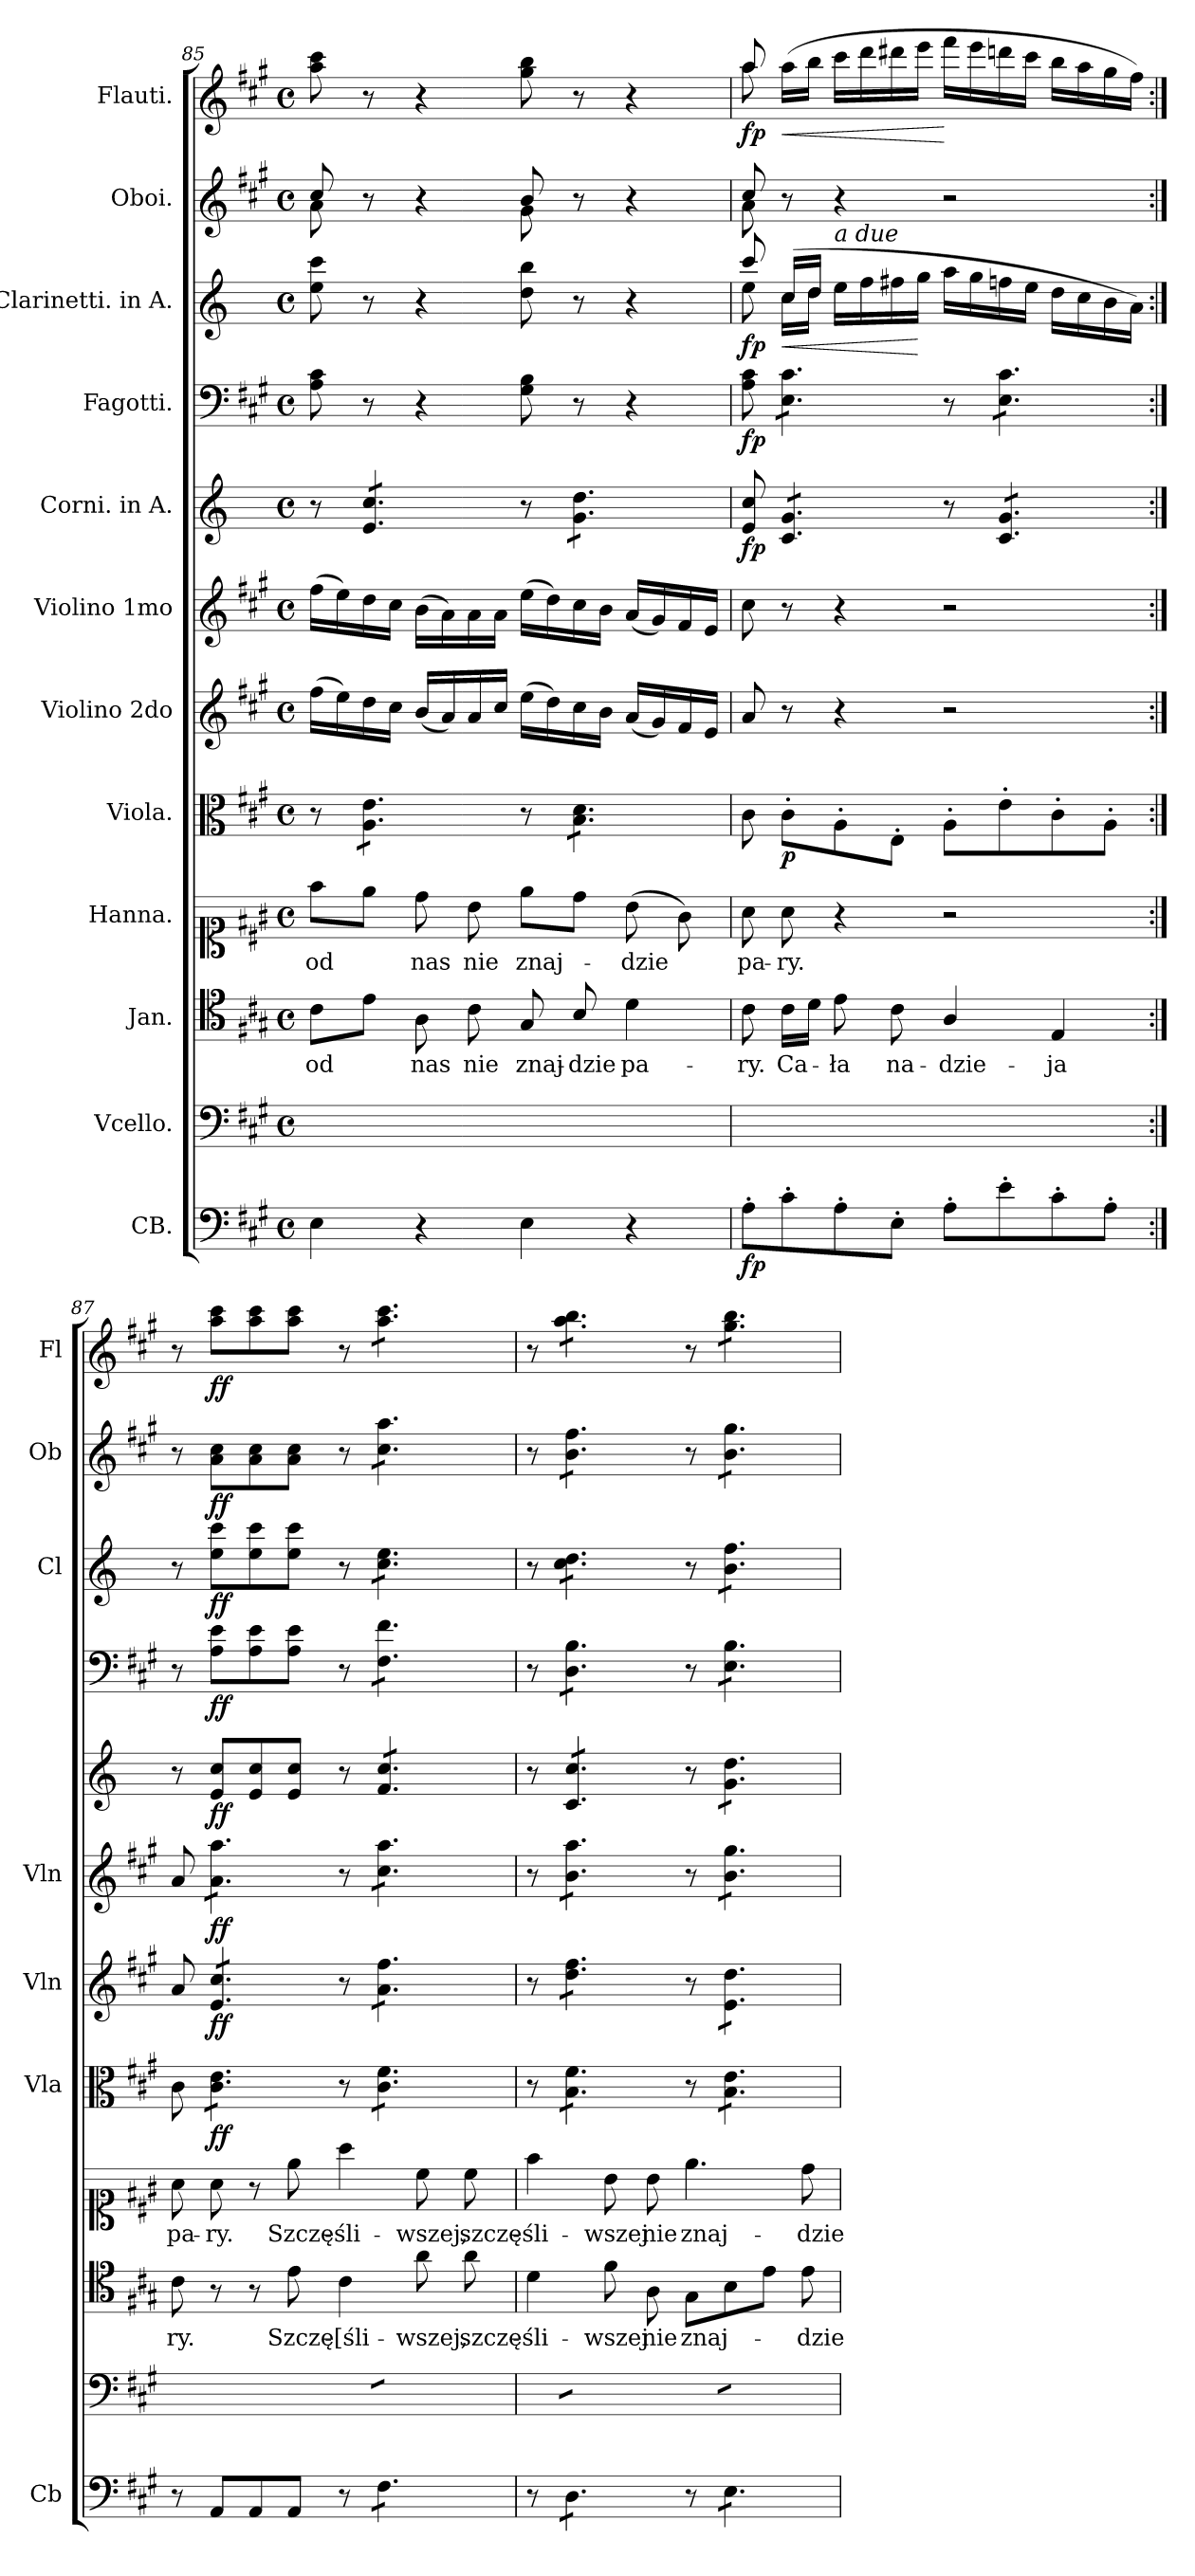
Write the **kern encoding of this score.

**kern	**dynam	**kern	**kern	**text	**kern	**text	**kern	**dynam	**kern	**dynam	**kern	**dynam	**kern	**dynam	**kern	**dynam	**kern	**dynam	**kern	**dynam	**kern	**dynam
*part12	*part12	*part11	*part10	*part10	*part9	*part9	*part8	*part8	*part7	*part7	*part6	*part6	*part5	*part5	*part4	*part4	*part3	*part3	*part2	*part2	*part1	*part1
*staff12	*staff12	*staff11	*staff10	*staff10	*staff9	*staff9	*staff8	*staff8	*staff7	*staff7	*staff6	*staff6	*staff5	*staff5	*staff4	*staff4	*staff3	*staff3	*staff2	*staff2	*staff1	*staff1
*I"CB.	*	*I"Vcello.	*I"Jan.	*	*I"Hanna.	*	*I"Viola.	*	*I"Violino 2do	*	*I"Violino 1mo	*	*I"Corni. in A.	*	*I"Fagotti.	*	*I"Clarinetti. in A.	*	*I"Oboi.	*	*I"Flauti.	*
*I'Cb	*	*	*	*	*	*	*I'Vla	*	*I'Vln	*	*I'Vln	*	*	*	*	*	*I'Cl	*	*I'Ob	*	*I'Fl	*
*clefF4	*	*clefF4	*clefC4	*	*clefC1	*	*clefC3	*	*clefG2	*	*clefG2	*	*clefG2	*	*clefF4	*	*clefG2	*	*clefG2	*	*clefG2	*
*ITrd8c12	*	*	*	*	*	*	*	*	*	*	*	*	*ITrd2c3	*	*	*	*ITrd2c3	*	*	*	*	*
*k[f#c#g#]	*	*k[f#c#g#]	*k[f#c#g#]	*	*k[f#c#g#]	*	*k[f#c#g#]	*	*k[f#c#g#]	*	*k[f#c#g#]	*	*k[f#c#g#]	*	*k[f#c#g#]	*	*k[f#c#g#]	*	*k[f#c#g#]	*	*k[f#c#g#]	*
*M4/4	*	*M4/4	*M4/4	*	*M4/4	*	*M4/4	*	*M4/4	*	*M4/4	*	*M4/4	*	*M4/4	*	*M4/4	*	*M4/4	*	*M4/4	*
*met(c)	*	*met(c)	*met(c)	*	*met(c)	*	*met(c)	*	*met(c)	*	*met(c)	*	*met(c)	*	*met(c)	*	*met(c)	*	*met(c)	*	*met(c)	*
=85	=85	=85	=85	=85	=85	=85	=85	=85	=85	=85	=85	=85	=85	=85	=85	=85	=85	=85	=85	=85	=85	=85
*	*	*	*	*	*	*	*	*	*	*	*	*	*	*	*	*	*	*	*^	*	*	*
4EE\	.	4E\yy	8c#\L	od	8ff#\L	od	8r	.	(16ff#\LL	.	(16ff#\LL	.	8r	.	8A\ 8c#\	.	8cc#\ 8aa\	.	8cc#/	8a\	.	8aa\ 8ccc#\	.
.	.	.	.	.	.	.	.	.	16ee\)	.	16ee\)	.	.	.	.	.	.	.	.	.	.	.	.
*	*	*	*	*	*	*	*tremolo	*	*	*	*	*	*	*	*	*	*	*	*	*	*	*	*
*	*	*	*	*	*	*	*	*	*	*	*	*	*tremolo	*	*	*	*	*	*	*	*	*	*
.	.	.	8e\J	.	8ee\J	.	8A\ 8e\L	.	16dd\	.	16dd\	.	8c#/ 8a/L	.	8r	.	8r	.	8r	8ryy	.	8r	.
.	.	.	.	.	.	.	.	.	16cc#\JJ	.	16cc#\JJ	.	.	.	.	.	.	.	.	.	.	.	.
4r	.	4ryy	8A\	nas	8dd\	nas	8A\ 8e\	.	(16b/LL	.	(16b\LL	.	8c#/ 8a/	.	4r	.	4r	.	4r	4ryy	.	4r	.
.	.	.	.	.	.	.	.	.	16a/)	.	16a\)	.	.	.	.	.	.	.	.	.	.	.	.
.	.	.	8c#\	nie	8b\	nie	8A\ 8e\J	.	16a/	.	16a\	.	8c#/ 8a/J	.	.	.	.	.	.	.	.	.	.
.	.	.	.	.	.	.	.	.	16cc#/JJ	.	16a\JJ	.	.	.	.	.	.	.	.	.	.	.	.
4EE\	.	4E\yy	8G#/	znaj-	8ee\L	znaj-	8r	.	(16ee\LL	.	(16ee\LL	.	8r	.	8G#\ 8B\	.	8b\ 8gg#\	.	8b/	8g#\	.	8gg#\ 8bb\	.
.	.	.	.	.	.	.	.	.	16dd\)	.	16dd\)	.	.	.	.	.	.	.	.	.	.	.	.
.	.	.	8B/	-dzie	8dd\J	.	8B\ 8d\L	.	16cc#\	.	16cc#\	.	8e\ 8b\L	.	8r	.	8r	.	8r	8ryy	.	8r	.
.	.	.	.	.	.	.	.	.	16b\JJ	.	16b\JJ	.	.	.	.	.	.	.	.	.	.	.	.
4r	.	4ryy	4d\	pa-	(8b\	-dzie	8B\ 8d\	.	(16a/LL	.	(16a/LL	.	8e\ 8b\	.	4r	.	4r	.	4r	4ryy	.	4r	.
.	.	.	.	.	.	.	.	.	16g#/)	.	16g#/)	.	.	.	.	.	.	.	.	.	.	.	.
.	.	.	.	.	8g#\)	.	8B\ 8d\J	.	16f#/	.	16f#/	.	8e\ 8b\J	.	.	.	.	.	.	.	.	.	.
*	*	*	*	*	*	*	*	*	*	*	*	*	*Xtremolo	*	*	*	*	*	*	*	*	*	*
*	*	*	*	*	*	*	*Xtremolo	*	*	*	*	*	*	*	*	*	*	*	*	*	*	*	*
.	.	.	.	.	.	.	.	.	16e/JJ	.	16e/JJ	.	.	.	.	.	.	.	.	.	.	.	.
=86	=86	=86	=86	=86	=86	=86	=86	=86	=86	=86	=86	=86	=86	=86	=86	=86	=86	=86	=86	=86	=86	=86	=86
*	*	*	*	*	*	*	*	*	*	*	*	*	*	*	*	*	*^	*	*	*	*	*^	*
!	!	!	!	!	!	!	!	!	!	!	!	!	!	!LO:DY:b	!	!LO:DY:b	!	!	!	!	!	!	!	!	!
8AA'\L	fp	8A'\Lyy	8c#\	-ry.	8a\	pa-	8c#\	.	8a/	.	8cc#\	.	8c#/ 8a/	fp.	8A\ 8c#\	fp.	8aa/	8cc#\	fp	8cc#/	8a\	.	8aa/	8aa\	fp
!	!	!	!	!	!	!	!	!	!	!	!	!	!	!	!	!	!	!	!LO:HP:b	!	!	!	!	!	!LO:HP:b
*	*	*	*	*	*	*	*	*	*	*	*	*	*tremolo	*	*	*	*	*	*	*	*	*	*	*	*
*	*	*	*	*	*	*	*	*	*	*	*	*	*	*	*tremolo	*	*	*	*	*	*	*	*	*	*
8C#'\	.	8c#'\yy	16c#\LL	Ca-	8a\	-ry.	8c#'\L	p	8r	.	8r	.	8A/ 8e/L	.	8E\ 8c#\L	.	(16a/LL	16a\LL	<	8r	8ryy	.	(16aa\LL	8ryy	<
.	.	.	16d\JJ	.	.	.	.	.	.	.	.	.	.	.	.	.	16b/JJ	16b\JJ	.	.	.	.	16bb\JJ	.	.
!	!	!	!	!	!	!	!	!	!	!	!	!	!	!	!	!	!LO:TX:a:i:t=a due	!	!	!	!	!	!	!	!
8AA'\	.	8A'\yy	8e\	-ła	4r	.	8A'\	.	4r	.	4r	.	8A/ 8e/	.	8E\ 8c#\	.	16cc#\LL	4ryy	.	4r	4ryy	.	16ccc#\LL	4ryy	.
.	.	.	.	.	.	.	.	.	.	.	.	.	.	.	.	.	16dd\	.	.	.	.	.	16ddd\	.	.
8EE'\J	.	8E'\Jyy	8c#\	na-	.	.	8E'\J	.	.	.	.	.	8A/ 8e/J	.	8E\ 8c#\J	.	16dd#X\	.	.	.	.	.	16ddd#X\	.	.
.	.	.	.	.	.	.	.	.	.	.	.	.	.	.	.	.	16ee\JJ	.	[	.	.	.	16eee\JJ	.	.
8AA'\L	.	8A'\Lyy	4A/	-dzie-	2r	.	8A'\L	.	2r	.	2r	.	8r	.	8r	.	16ff#\LL	2ryy	.	2r	2ryy	.	16fff#\LL	2ryy	[
.	.	.	.	.	.	.	.	.	.	.	.	.	.	.	.	.	16ee\	.	.	.	.	.	16eee\	.	.
8E'\	.	8e'\yy	.	.	.	.	8e'\	.	.	.	.	.	8A/ 8e/L	.	8E\ 8c#\L	.	16ddn\	.	.	.	.	.	16dddn\	.	.
.	.	.	.	.	.	.	.	.	.	.	.	.	.	.	.	.	16cc#\JJ	.	.	.	.	.	16ccc#\JJ	.	.
8C#'\	.	8c#'\yy	4E/	-ja	.	.	8c#'\	.	.	.	.	.	8A/ 8e/	.	8E\ 8c#\	.	16b\LL	.	.	.	.	.	16bb\LL	.	.
.	.	.	.	.	.	.	.	.	.	.	.	.	.	.	.	.	16a\	.	.	.	.	.	16aa\	.	.
8AA'\J	.	8A'\Jyy	.	.	.	.	8A'\J	.	.	.	.	.	8A/ 8e/J	.	8E\ 8c#\J	.	16g#\	.	.	.	.	.	16gg#\	.	.
*	*	*	*	*	*	*	*	*	*	*	*	*	*	*	*Xtremolo	*	*	*	*	*	*	*	*	*	*
*	*	*	*	*	*	*	*	*	*	*	*	*	*Xtremolo	*	*	*	*	*	*	*	*	*	*	*	*
.	.	.	.	.	.	.	.	.	.	.	.	.	.	.	.	.	16f#\JJ)	.	.	.	.	.	16ff#\JJ)	.	.
*	*	*	*	*	*	*	*	*	*	*	*	*	*	*	*	*	*v	*v	*	*	*	*	*v	*v	*
*	*	*	*	*	*	*	*	*	*	*	*	*	*	*	*	*	*	*	*v	*v	*	*	*
=87:|!	=87:|!	=87:|!	=87:|!	=87:|!	=87:|!	=87:|!	=87:|!	=87:|!	=87:|!	=87:|!	=87:|!	=87:|!	=87:|!	=87:|!	=87:|!	=87:|!	=87:|!	=87:|!	=87:|!	=87:|!	=87:|!	=87:|!
8r	.	8ryy	8c#\	ry.	8a\	pa-	8c#\	.	8a/	.	8a/	.	8r	.	8r	.	8r	.	8r	.	8r	.
*	*	*	*	*	*	*	*tremolo	*	*	*	*	*	*	*	*	*	*	*	*	*	*	*
*	*	*	*	*	*	*	*	*	*tremolo	*	*	*	*	*	*	*	*	*	*	*	*	*
*	*	*	*	*	*	*	*	*	*	*	*tremolo	*	*	*	*	*	*	*	*	*	*	*
8AAA/L	.	8AA/Lyy	8r	.	8a\	-ry.	8c#\ 8e\L	ff	8e/ 8cc#/L	ff	8a\ 8aa\L	ff	8c#/ 8a/L	ff	8A\ 8e\L	ff	8cc#\ 8aa\L	ff	8a\ 8cc#\L	ff	8aa\ 8ccc#\L	ff
8AAA/	.	8AA/yy	8r	.	8r	.	8c#\ 8e\	.	8e/ 8cc#/	.	8a\ 8aa\	.	8c#/ 8a/	.	8A\ 8e\	.	8cc#\ 8aa\	.	8a\ 8cc#\	.	8aa\ 8ccc#\	.
8AAA/J	.	8AA/Jyy	8e\	Szczę-	8ee\	Szczę-	8c#\ 8e\J	.	8e/ 8cc#/J	.	8a\ 8aa\J	.	8c#/ 8a/J	.	8A\ 8e\J	.	8cc#\ 8aa\J	.	8a\ 8cc#\J	.	8aa\ 8ccc#\J	.
8r	.	8ryy	4c#\	-[śli-	4aa\	-śli-	8r	.	8r	.	8r	.	8r	.	8r	.	8r	.	8r	.	8r	.
*tremolo	*	*	*	*	*	*	*	*	*	*	*	*	*	*	*	*	*	*	*	*	*	*
*	*	*tremolo	*	*	*	*	*	*	*	*	*	*	*	*	*	*	*	*	*	*	*	*
*	*	*	*	*	*	*	*	*	*	*	*	*	*tremolo	*	*	*	*	*	*	*	*	*
*	*	*	*	*	*	*	*	*	*	*	*	*	*	*	*tremolo	*	*	*	*	*	*	*
*	*	*	*	*	*	*	*	*	*	*	*	*	*	*	*	*	*tremolo	*	*	*	*	*
*	*	*	*	*	*	*	*	*	*	*	*	*	*	*	*	*	*	*	*tremolo	*	*	*
*	*	*	*	*	*	*	*	*	*	*	*	*	*	*	*	*	*	*	*	*	*tremolo	*
8FF#\L	.	8F#\yyL	.	.	.	.	8c#\ 8f#\L	.	8a\ 8ff#\L	.	8cc#\ 8aa\L	.	8d/ 8a/L	.	8F#\ 8f#\L	.	8a\ 8cc#\L	.	8cc#\ 8aa\L	.	8aa\ 8ccc#\L	.
8FF#\	.	8F#\yy	8a\	-wszej,	8cc#\	-wszej,	8c#\ 8f#\	.	8a\ 8ff#\	.	8cc#\ 8aa\	.	8d/ 8a/	.	8F#\ 8f#\	.	8a\ 8cc#\	.	8cc#\ 8aa\	.	8aa\ 8ccc#\	.
8FF#\J	.	8F#\yyJ	8a\	szczę-	8cc#\	szczę-	8c#\ 8f#\J	.	8a\ 8ff#\J	.	8cc#\ 8aa\J	.	8d/ 8a/J	.	8F#\ 8f#\J	.	8a\ 8cc#\J	.	8cc#\ 8aa\J	.	8aa\ 8ccc#\J	.
=88	=88	=88	=88	=88	=88	=88	=88	=88	=88	=88	=88	=88	=88	=88	=88	=88	=88	=88	=88	=88	=88	=88
8r	.	8ryy	4d\	-śli-	4ff#\	-śli-	8r	.	8r	.	8r	.	8r	.	8r	.	8r	.	8r	.	8r	.
8DD\L	.	8D\yyL	.	.	.	.	8B\ 8f#\L	.	8dd\ 8ff#\L	.	8b\ 8aa\L	.	8A/ 8a/L	.	8D\ 8B\L	.	8a\ 8b\L	.	8b\ 8ff#\L	.	8aa\ 8bb\L	.
8DD\	.	8D\yy	8f#\	-wszej	8b\	-wszej	8B\ 8f#\	.	8dd\ 8ff#\	.	8b\ 8aa\	.	8A/ 8a/	.	8D\ 8B\	.	8a\ 8b\	.	8b\ 8ff#\	.	8aa\ 8bb\	.
8DD\J	.	8D\yyJ	8A\	nie	8b\	nie	8B\ 8f#\J	.	8dd\ 8ff#\J	.	8b\ 8aa\J	.	8A/ 8a/J	.	8D\ 8B\J	.	8a\ 8b\J	.	8b\ 8ff#\J	.	8aa\ 8bb\J	.
8r	.	8ryy	8G#\L	znaj-	4.ee\	znaj-	8r	.	8r	.	8r	.	8r	.	8r	.	8r	.	8r	.	8r	.
8EE\L	.	8E\yyL	8B\	.	.	.	8B\ 8e\L	.	8e\ 8dd\L	.	8b\ 8gg#\L	.	8e\ 8b\L	.	8E\ 8B\L	.	8g#\ 8dd\L	.	8b\ 8gg#\L	.	8gg#\ 8bb\L	.
8EE\	.	8E\yy	8e\J	.	.	.	8B\ 8e\	.	8e\ 8dd\	.	8b\ 8gg#\	.	8e\ 8b\	.	8E\ 8B\	.	8g#\ 8dd\	.	8b\ 8gg#\	.	8gg#\ 8bb\	.
8EE\J	.	8E\yyJ	8e\	-dzie	8dd\	-dzie	8B\ 8e\J	.	8e\ 8dd\J	.	8b\ 8gg#\J	.	8e\ 8b\J	.	8E\ 8B\J	.	8g#\ 8dd\J	.	8b\ 8gg#\J	.	8gg#\ 8bb\J	.
*	*	*	*	*	*	*	*	*	*	*	*	*	*	*	*	*	*	*	*	*	*Xtremolo	*
*	*	*	*	*	*	*	*	*	*	*	*	*	*	*	*	*	*	*	*Xtremolo	*	*	*
*	*	*	*	*	*	*	*	*	*	*	*	*	*	*	*	*	*Xtremolo	*	*	*	*	*
*	*	*	*	*	*	*	*	*	*	*	*	*	*	*	*Xtremolo	*	*	*	*	*	*	*
*	*	*	*	*	*	*	*	*	*	*	*	*	*Xtremolo	*	*	*	*	*	*	*	*	*
*	*	*	*	*	*	*	*	*	*	*	*Xtremolo	*	*	*	*	*	*	*	*	*	*	*
*	*	*	*	*	*	*	*	*	*Xtremolo	*	*	*	*	*	*	*	*	*	*	*	*	*
*	*	*	*	*	*	*	*Xtremolo	*	*	*	*	*	*	*	*	*	*	*	*	*	*	*
*	*	*Xtremolo	*	*	*	*	*	*	*	*	*	*	*	*	*	*	*	*	*	*	*	*
*Xtremolo	*	*	*	*	*	*	*	*	*	*	*	*	*	*	*	*	*	*	*	*	*	*
=	=	=	=	=	=	=	=	=	=	=	=	=	=	=	=	=	=	=	=	=	=	=
*-	*-	*-	*-	*-	*-	*-	*-	*-	*-	*-	*-	*-	*-	*-	*-	*-	*-	*-	*-	*-	*-	*-
